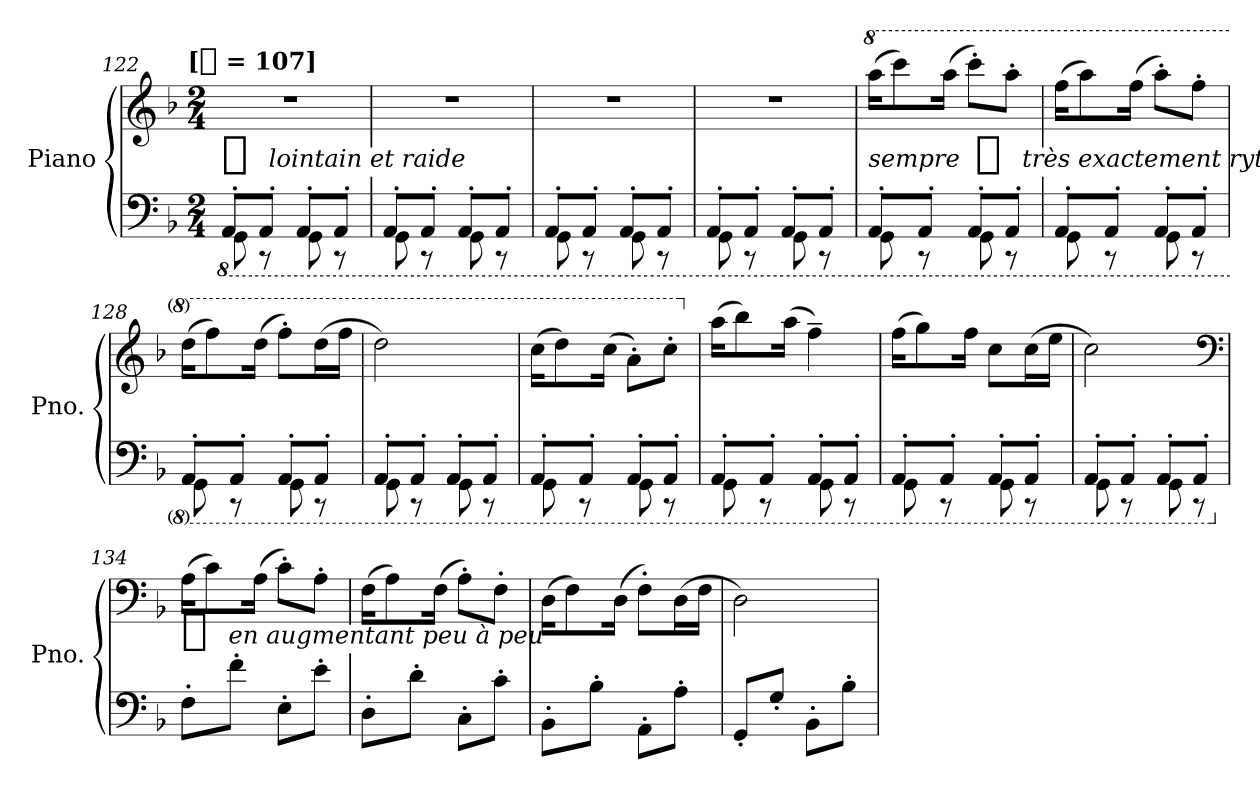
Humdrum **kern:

**kern	**kern	**dynam
*part1	*part1	*part1
*staff2	*staff1	*staff1/2
*I"Piano	*	*
*I'Pno.	*	*
*clefF4	*clefG2	*
*k[b-]	*k[b-]	*
*F:	*F:	*
!!LO:TX:omd:t=[[quarter] = 107]
*M2/4	*M2/4	*
*MM107	*MM107	*
*8ba	*	*
=122	=122	=122
*^	*	*
!	!	!	!LO:DY:t=%s  lointain et raide
8AAA'L	8GGG	2r	pp
8AAA'J	8r	.	.
8AAA'L	8GGG	.	.
8AAA'J	8r	.	.
=123	=123	=123	=123
8AAA'L	8GGG	2r	.
8AAA'J	8r	.	.
8AAA'L	8GGG	.	.
8AAA'J	8r	.	.
=124	=124	=124	=124
8AAA'L	8GGG	2r	.
8AAA'J	8r	.	.
8AAA'L	8GGG	.	.
8AAA'J	8r	.	.
=125	=125	=125	=125
8AAA'L	8GGG	2r	.
8AAA'J	8r	.	.
8AAA'L	8GGG	.	.
8AAA'J	8r	.	.
=126	=126	=126	=126
*	*	*8va	*
!	!	!	!LO:DY:t=sempre  %s  très exactement rythmé
8AAA'L	8GGG	(16aaaKL	pp
.	.	8cccc)	.
8AAA'J	8r	.	.
.	.	(16aaaJk	.
8AAA'L	8GGG	8cccc'L)	.
8AAA'J	8r	8aaa'J	.
=127	=127	=127	=127
8AAA'L	8GGG	(16fffKL	.
.	.	8aaa)	.
8AAA'J	8r	.	.
.	.	(16fffJk	.
8AAA'L	8GGG	8aaa'L)	.
8AAA'J	8r	8fff'J	.
=128	=128	=128	=128
8AAA'L	8GGG	(16dddKL	.
.	.	8fff)	.
8AAA'J	8r	.	.
.	.	(16dddJk	.
8AAA'L	8GGG	8fff'L)	.
8AAA'J	8r	(16dddL	.
.	.	16fffJJ	.
=129	=129	=129	=129
8AAA'L	8GGG	2ddd)	.
8AAA'J	8r	.	.
8AAA'L	8GGG	.	.
8AAA'J	8r	.	.
=130	=130	=130	=130
8AAA'L	8GGG	(16cccKL	.
.	.	8ddd)	.
8AAA'J	8r	.	.
.	.	(16cccJk	.
8AAA'L	8GGG	8aa'L)	.
8AAA'J	8r	8ccc'J	.
=131	=131	=131	=131
*	*	*X8va	*
8AAA'L	8GGG	(16aaKL	.
.	.	8bb-)	.
8AAA'J	8r	.	.
.	.	(16aaJk	.
8AAA'L	8GGG	4ff~)	.
8AAA'J	8r	.	.
=132	=132	=132	=132
8AAA'L	8GGG	(16ffKL	.
.	.	8gg)	.
8AAA'J	8r	.	.
.	.	16ffJk	.
8AAA'L	8GGG	8ccL	.
8AAA'J	8r	(16ccL	.
.	.	16eeJJ	.
=133	=133	=133	=133
8AAA'L	8GGG	2cc)	.
8AAA'J	8r	.	.
8AAA'L	8GGG	.	.
8AAA'J	8r	.	.
*v	*v	*	*
*	*clefF4	*
=134	=134	=134
*X8ba	*	*
*^	*	*
!	!	!	!LO:DY:t=%s en augmentant peu à peu
*v	*v	*	*
8F'L	(16AKL	p
.	8c)	.
8f'J	.	.
.	(16AJk	.
8E'L	8c'L)	.
8e'J	8A'J	.
=135	=135	=135
8D'L	(16FKL	.
.	8A)	.
8d'J	.	.
.	(16FJk	.
8C'L	8A'L)	.
8c'J	8F'J	.
=136	=136	=136
8BB-'L	(16DKL	.
.	8F)	.
8B-'J	.	.
.	(16DJk	.
8AA'L	8F'L)	.
8A'J	(16DL	.
.	16FJJ	.
=137	=137	=137
8GG'L	2D)	.
8G'J	.	.
8BB-'L	.	.
8B-'J	.	.
=	=	=
*-	*-	*-
